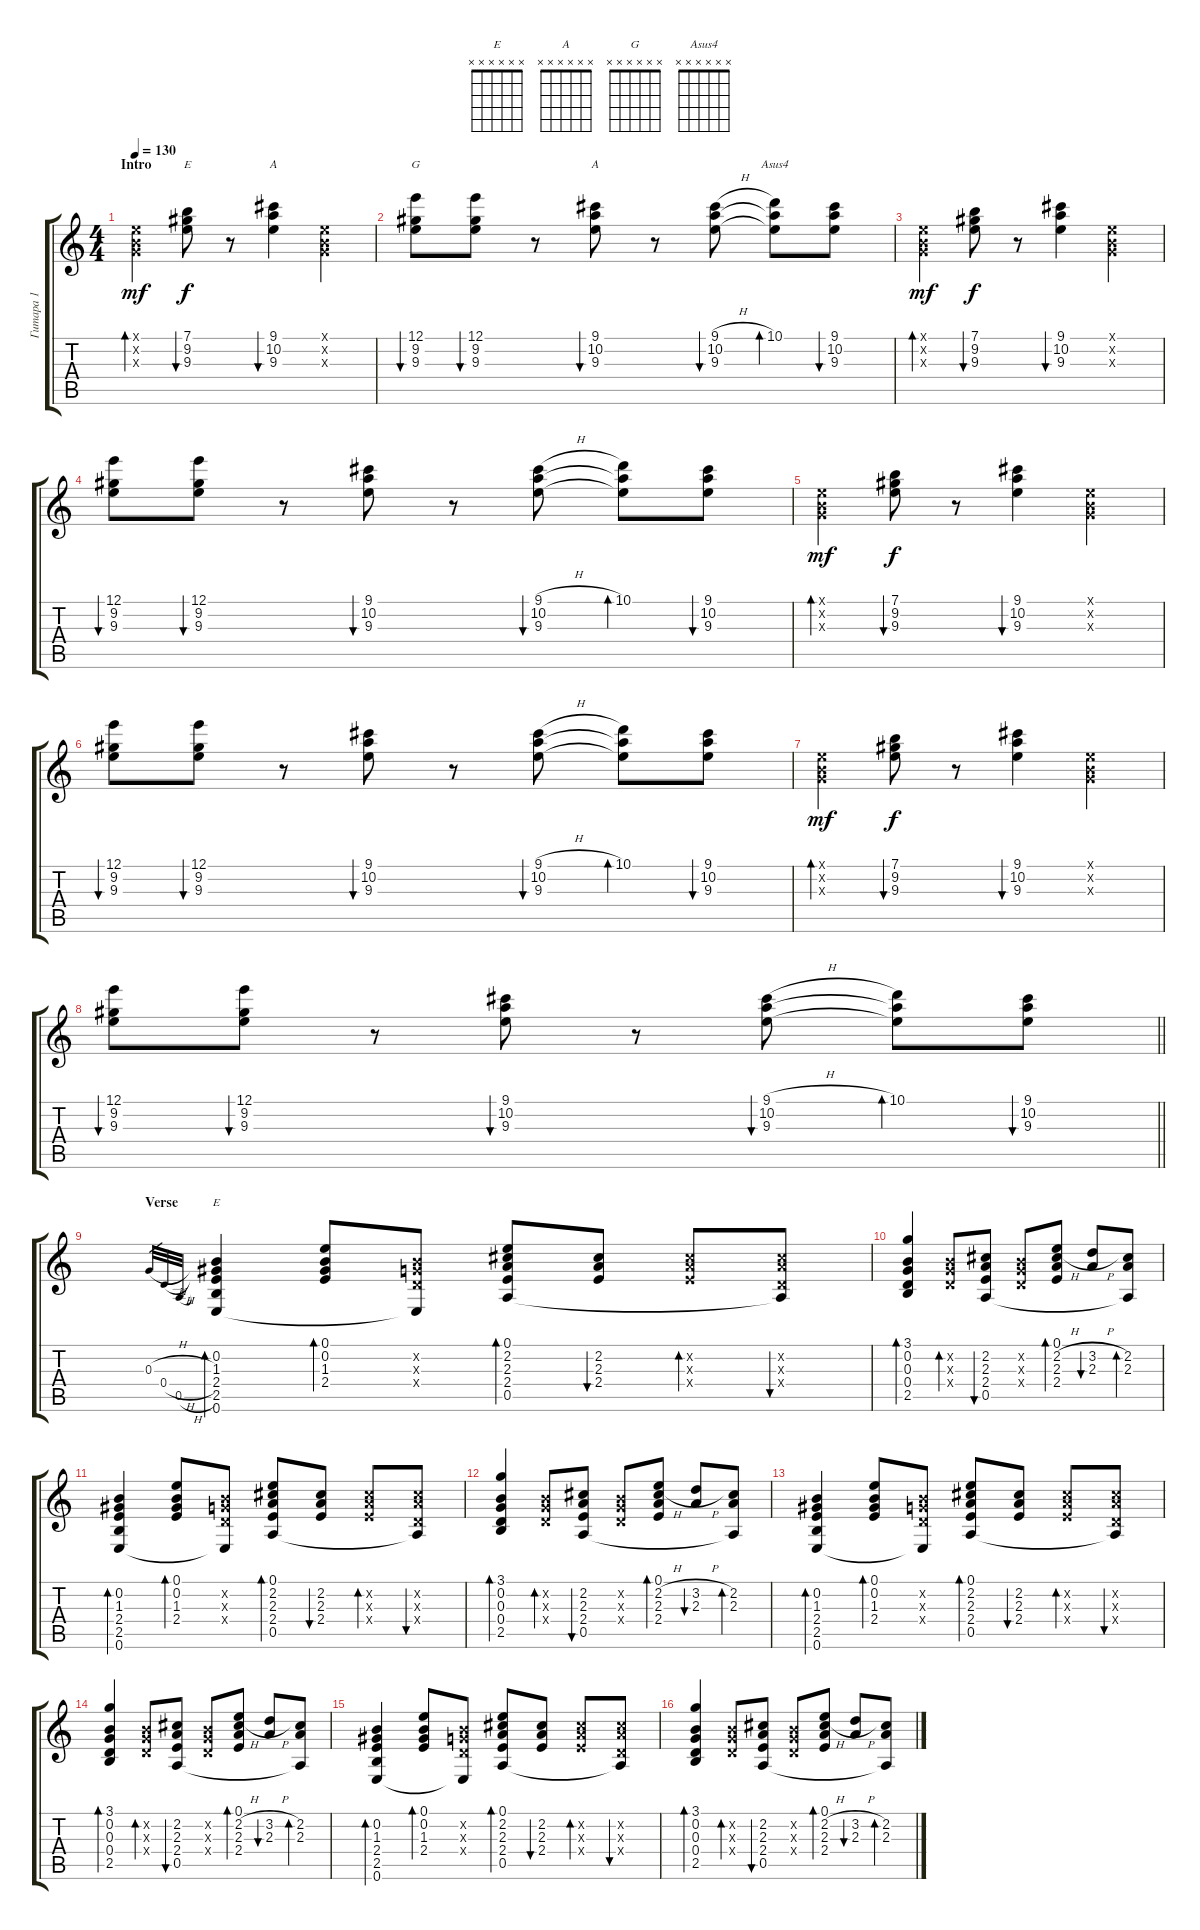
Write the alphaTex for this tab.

\track ("Гитара 1" "Гитара 1") {instrument acousticguitarsteel}
\staff {score tabs}
\tuning (E4 B3 G3 D3 A2 E2) {hide}
\chord ("E" 7 9 9 9 7 0) {firstfret 7 barre 7}
\chord ("A" 9 10 9 11 12 x) {firstfret 9 barre 9}
\chord ("G" x x x x x x)
\chord ("A" x x x x x x)
\chord ("Asus4" x x x x x x)
\chord ("E" x x x x x x)
\ts (4 4)
\section ("" "Intro")
\tempo 130
\clef g2
\ks c
(0.1{x} 0.2{x} 0.3{x}).4{bd 60 dy mf instrument acousticguitarsteel} (7.1 9.2 9.3).8{bu 60 ch "E" dy f} r.8 (9.1 10.2 9.3).4{bu 60 ch "A"} (0.1{x} 0.2{x} 0.3{x}).4 |
(12.1 9.2 9.3).8{bu 60 ch "G"} (12.1 9.2 9.3).8{bu 60} r.8 (9.1 10.2 9.3).8{bu 60 ch "A"} r.8 (9.1{h} 10.2 9.3).8{bu 60} (10.1 10.2{t} 9.3{t}).8{bd 60 ch "Asus4"} (9.1 10.2 9.3).8{bu 60} |
(0.1{x} 0.2{x} 0.3{x}).4{bd 60 dy mf} (7.1 9.2 9.3).8{bu 60 dy f} r.8 (9.1 10.2 9.3).4{bu 60} (0.1{x} 0.2{x} 0.3{x}).4 |
(12.1 9.2 9.3).8{bu 60} (12.1 9.2 9.3).8{bu 60} r.8 (9.1 10.2 9.3).8{bu 60} r.8 (9.1{h} 10.2 9.3).8{bu 60} (10.1 10.2{t} 9.3{t}).8{bd 60} (9.1 10.2 9.3).8{bu 60} |
(0.1{x} 0.2{x} 0.3{x}).4{bd 60 dy mf} (7.1 9.2 9.3).8{bu 60 dy f} r.8 (9.1 10.2 9.3).4{bu 60} (0.1{x} 0.2{x} 0.3{x}).4 |
(12.1 9.2 9.3).8{bu 60} (12.1 9.2 9.3).8{bu 60} r.8 (9.1 10.2 9.3).8{bu 60} r.8 (9.1{h} 10.2 9.3).8{bu 60} (10.1 10.2{t} 9.3{t}).8{bd 60} (9.1 10.2 9.3).8{bu 60} |
(0.1{x} 0.2{x} 0.3{x}).4{bd 60 dy mf} (7.1 9.2 9.3).8{bu 60 dy f} r.8 (9.1 10.2 9.3).4{bu 60} (0.1{x} 0.2{x} 0.3{x}).4 |
\barLineRight lightlight
(12.1 9.2 9.3).8{bu 60} (12.1 9.2 9.3).8{bu 60} r.8 (9.1 10.2 9.3).8{bu 60} r.8 (9.1{h} 10.2 9.3).8{bu 60} (10.1 10.2{t} 9.3{t}).8{bd 60} (9.1 10.2 9.3).8{bu 60} |
\section ("" "Verse")
0.3{h}.32{gr} 0.4{h}.32{gr} 0.5{h}.32{gr} (0.2 1.3 2.4 2.5 0.6).4{bd 30 ch "E"} (0.1 0.2 1.3 2.4).8{bd 30} (0.2{x} 0.3{x} 0.4{x} 0.6{t}).8 (0.1 2.2 2.3 2.4 0.5).8{bd 30} (2.2 2.3 2.4).8{bu 30} (2.2{x} 2.3{x} 2.4{x}).8{bd 30} (2.2{x} 2.3{x} 0.4{x} 0.5{t}).8{bu 30} |
(3.1 0.2 0.3 0.4 2.5).4{bd 30} (0.2{x} 0.3{x} 0.4{x}).8{bd 30} (2.2 2.3 2.4 0.5).8{bu 30} (0.2{x} 0.3{x} 0.4{x}).8 (0.1 2.2{h} 2.3 2.4).8{bd 30} (3.2{h} 2.3).8{bu 30} (2.2 2.3 0.5{t}).8{bd 30} |
(0.2 1.3 2.4 2.5 0.6).4{bd 30} (0.1 0.2 1.3 2.4).8{bd 30} (0.2{x} 0.3{x} 0.4{x} 0.6{t}).8 (0.1 2.2 2.3 2.4 0.5).8{bd 30} (2.2 2.3 2.4).8{bu 30} (2.2{x} 2.3{x} 2.4{x}).8{bd 30} (2.2{x} 2.3{x} 0.4{x} 0.5{t}).8{bu 30} |
(3.1 0.2 0.3 0.4 2.5).4{bd 30} (0.2{x} 0.3{x} 0.4{x}).8{bd 30} (2.2 2.3 2.4 0.5).8{bu 30} (0.2{x} 0.3{x} 0.4{x}).8 (0.1 2.2{h} 2.3 2.4).8{bd 30} (3.2{h} 2.3).8{bu 30} (2.2 2.3 0.5{t}).8{bd 30} |
(0.2 1.3 2.4 2.5 0.6).4{bd 30} (0.1 0.2 1.3 2.4).8{bd 30} (0.2{x} 0.3{x} 0.4{x} 0.6{t}).8 (0.1 2.2 2.3 2.4 0.5).8{bd 30} (2.2 2.3 2.4).8{bu 30} (2.2{x} 2.3{x} 2.4{x}).8{bd 30} (2.2{x} 2.3{x} 0.4{x} 0.5{t}).8{bu 30} |
(3.1 0.2 0.3 0.4 2.5).4{bd 30} (0.2{x} 0.3{x} 0.4{x}).8{bd 30} (2.2 2.3 2.4 0.5).8{bu 30} (0.2{x} 0.3{x} 0.4{x}).8 (0.1 2.2{h} 2.3 2.4).8{bd 30} (3.2{h} 2.3).8{bu 30} (2.2 2.3 0.5{t}).8{bd 30} |
(0.2 1.3 2.4 2.5 0.6).4{bd 30} (0.1 0.2 1.3 2.4).8{bd 30} (0.2{x} 0.3{x} 0.4{x} 0.6{t}).8 (0.1 2.2 2.3 2.4 0.5).8{bd 30} (2.2 2.3 2.4).8{bu 30} (2.2{x} 2.3{x} 2.4{x}).8{bd 30} (2.2{x} 2.3{x} 0.4{x} 0.5{t}).8{bu 30} |
(3.1 0.2 0.3 0.4 2.5).4{bd 30} (0.2{x} 0.3{x} 0.4{x}).8{bd 30} (2.2 2.3 2.4 0.5).8{bu 30} (0.2{x} 0.3{x} 0.4{x}).8 (0.1 2.2{h} 2.3 2.4).8{bd 30} (3.2{h} 2.3).8{bu 30} (2.2 2.3 0.5{t}).8{bd 30}
